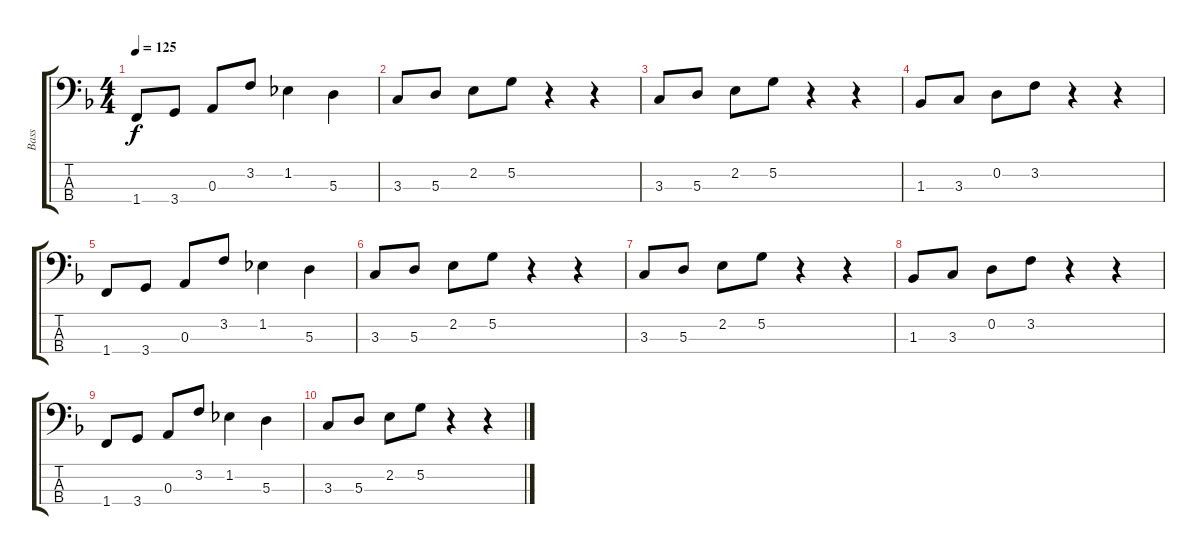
\track ("Bass" "Bass") {instrument electricbassfinger}
\staff {score tabs}
\tuning (G2 D2 A1 E1) {hide}
\ts (4 4)
\tempo 125
\clef f4
\ks f
1.4.8{dy f} 3.4.8 0.3.8 3.2.8 1.2.4 5.3.4 |
3.3.8 5.3.8 2.2.8 5.2.8 r.4 r.4 |
3.3.8 5.3.8 2.2.8 5.2.8 r.4 r.4 |
1.3.8 3.3.8 0.2.8 3.2.8 r.4 r.4 |
1.4.8 3.4.8 0.3.8 3.2.8 1.2.4 5.3.4 |
3.3.8 5.3.8 2.2.8 5.2.8 r.4 r.4 |
3.3.8 5.3.8 2.2.8 5.2.8 r.4 r.4 |
1.3.8 3.3.8 0.2.8 3.2.8 r.4 r.4 |
1.4.8 3.4.8 0.3.8 3.2.8 1.2.4 5.3.4 |
3.3.8 5.3.8 2.2.8 5.2.8 r.4 r.4
